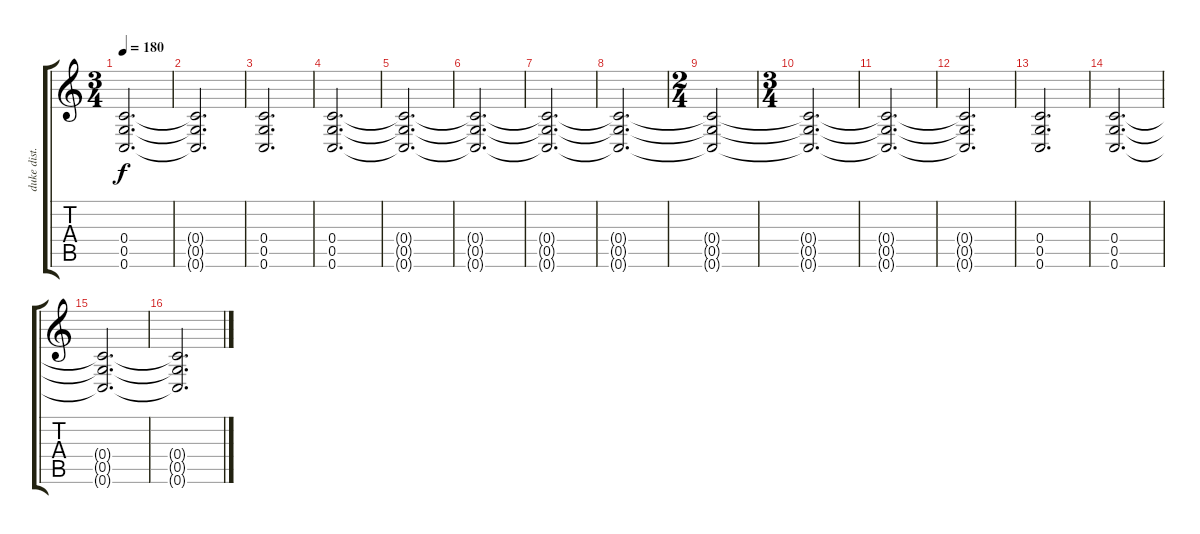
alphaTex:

\track ("duke dist." "duke dist.") {instrument distortionguitar}
\staff {score tabs}
\tuning (D4 A3 F3 C3 G2 C2) {hide}
\ts (3 4)
\tempo 180
\clef g2
\ks c
(0.4{t} 0.5{t} 0.6{t}).2{d dy f} |
(0.4{t} 0.5{t} 0.6{t}).2{d} |
(0.4 0.5 0.6).2{d} |
(0.4 0.5 0.6).2{d} |
(0.4{t} 0.5{t} 0.6{t}).2{d} |
(0.4{t} 0.5{t} 0.6{t}).2{d} |
(0.4{t} 0.5{t} 0.6{t}).2{d} |
(0.4{t} 0.5{t} 0.6{t}).2{d} |
\ts (2 4)
(0.4{t} 0.5{t} 0.6{t}).2 |
\ts (3 4)
(0.4{t} 0.5{t} 0.6{t}).2{d} |
(0.4{t} 0.5{t} 0.6{t}).2{d} |
(0.4{t} 0.5{t} 0.6{t}).2{d} |
(0.4 0.5 0.6).2{d} |
(0.4 0.5 0.6).2{d} |
(0.4{t} 0.5{t} 0.6{t}).2{d} |
(0.4{t} 0.5{t} 0.6{t}).2{d}
